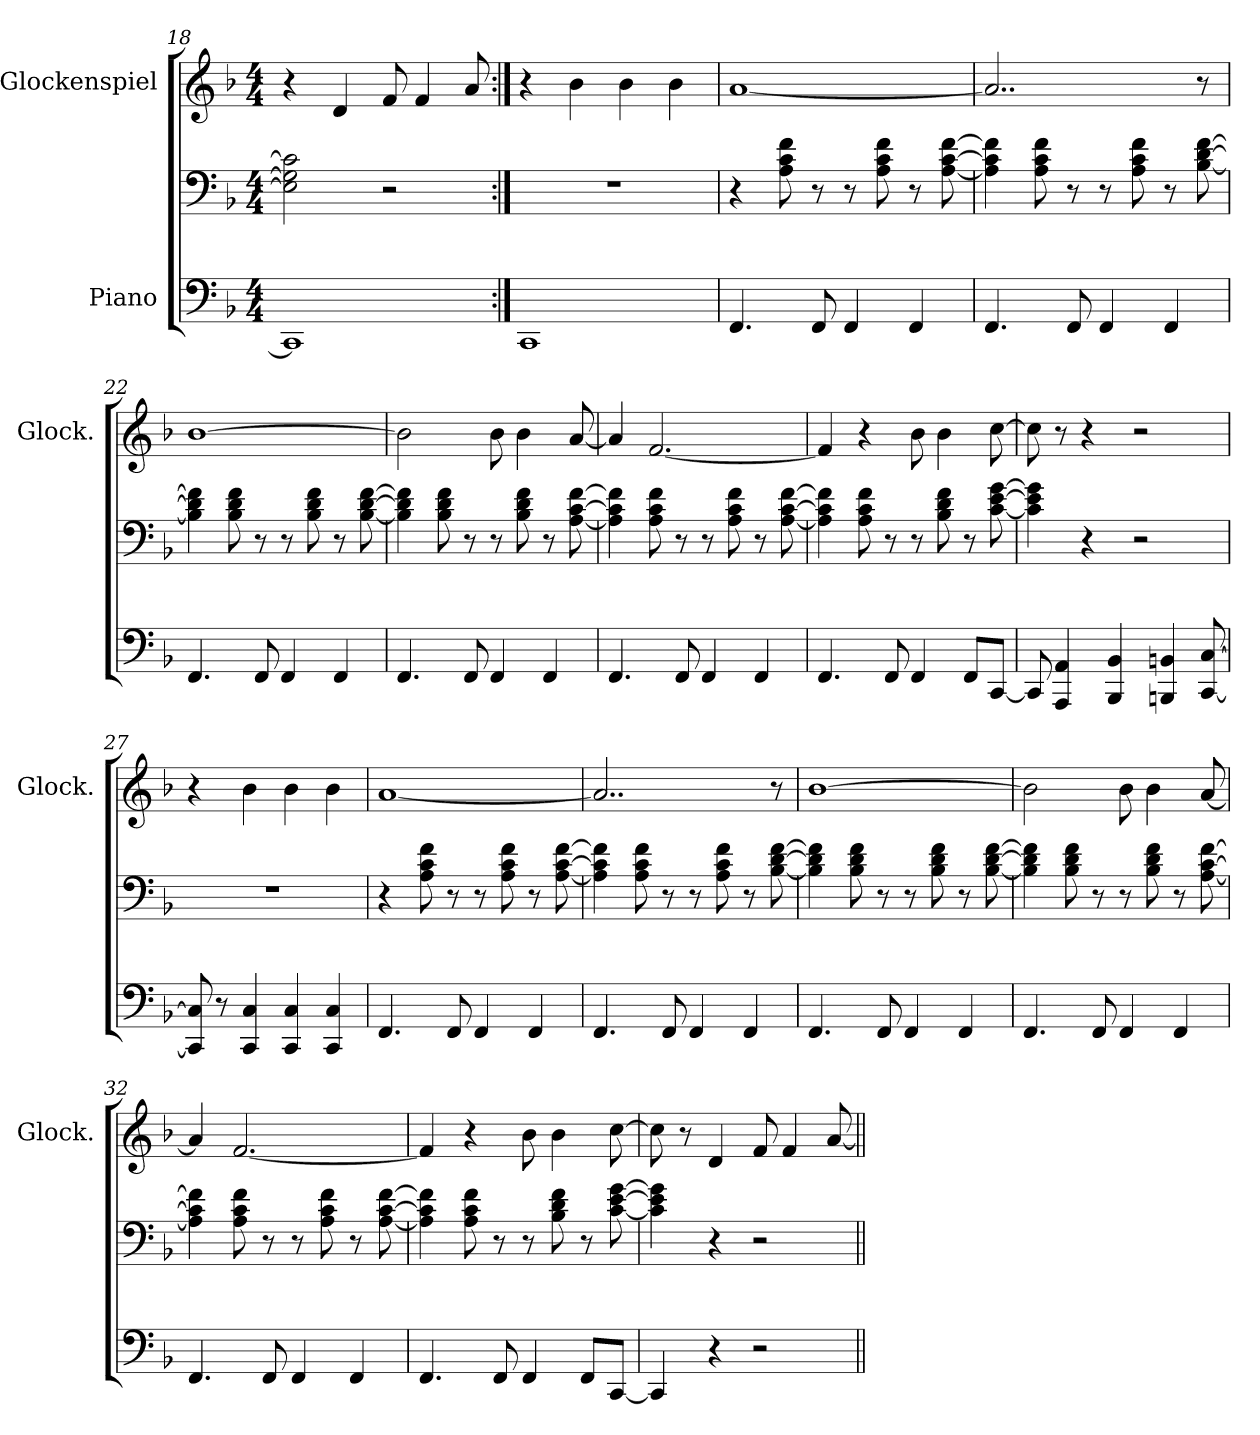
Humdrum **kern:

**kern	**kern	**kern
*part2	*part2	*part1
*staff3	*staff2	*staff1
*I"Piano	*	*I"Glockenspiel
*	*	*I'Glock.
*clefF4	*clefF4	*clefG2
*	*	*ITrd-14c-24
*k[b-]	*k[b-]	*k[b-]
*M4/4	*M4/4	*M4/4
=18	=18	=18
1CC]	2E\] 2G\] 2c\]	4r
.	.	4ddd/
.	2r	8fff/
.	.	4fff/
.	.	8aaa/
=19:|!	=19:|!	=19:|!
1CC	1r	4r
.	.	4bbb-\
.	.	4bbb-\
.	.	4bbb-\
=20	=20	=20
4.FF/	4r	[1aaa
.	8A\ 8c\ 8f\	.
8FF/	8r	.
4FF/	8r	.
.	8A\ 8c\ 8f\	.
4FF/	8r	.
.	[8A\ [8c\ [8f\	.
=21	=21	=21
4.FF/	4A\] 4c\] 4f\]	2..aaa/]
.	8A\ 8c\ 8f\	.
8FF/	8r	.
4FF/	8r	.
.	8A\ 8c\ 8f\	.
4FF/	8r	.
.	[8B-\ [8d\ [8f\	8r
!!LO:PB:g=z
=22	=22	=22
4.FF/	4B-\] 4d\] 4f\]	[1bbb-
.	8B-\ 8d\ 8f\	.
8FF/	8r	.
4FF/	8r	.
.	8B-\ 8d\ 8f\	.
4FF/	8r	.
.	[8B-\ [8d\ [8f\	.
=23	=23	=23
4.FF/	4B-\] 4d\] 4f\]	2bbb-\]
.	8B-\ 8d\ 8f\	.
8FF/	8r	.
4FF/	8r	8bbb-\
.	8B-\ 8d\ 8f\	4bbb-\
4FF/	8r	.
.	[8A\ [8c\ [8f\	[8aaa/
=24	=24	=24
4.FF/	4A\] 4c\] 4f\]	4aaa/]
.	8A\ 8c\ 8f\	[2.fff/
8FF/	8r	.
4FF/	8r	.
.	8A\ 8c\ 8f\	.
4FF/	8r	.
.	[8A\ [8c\ [8f\	.
=25	=25	=25
4.FF/	4A\] 4c\] 4f\]	4fff/]
.	8A\ 8c\ 8f\	4r
8FF/	8r	.
4FF/	8r	8bbb-\
.	8B-\ 8d\ 8f\	4bbb-\
8FF/L	8r	.
[8CC/J	[8c\ [8e\ [8g\	[8cccc\
=26	=26	=26
8CC/]	4c\] 4e\] 4g\]	8cccc\]
4AAA/ 4AA/	.	8r
.	4r	4r
4BBB-/ 4BB-/	.	.
.	2r	2r
4BBBn/ 4BBn/	.	.
[8CC/ [8C/	.	.
!!LO:LB:g=z
=27	=27	=27
8CC/] 8C/]	1r	4r
8r	.	.
4CC/ 4C/	.	4bbb-\
4CC/ 4C/	.	4bbb-\
4CC/ 4C/	.	4bbb-\
=28	=28	=28
4.FF/	4r	[1aaa
.	8A\ 8c\ 8f\	.
8FF/	8r	.
4FF/	8r	.
.	8A\ 8c\ 8f\	.
4FF/	8r	.
.	[8A\ [8c\ [8f\	.
=29	=29	=29
4.FF/	4A\] 4c\] 4f\]	2..aaa/]
.	8A\ 8c\ 8f\	.
8FF/	8r	.
4FF/	8r	.
.	8A\ 8c\ 8f\	.
4FF/	8r	.
.	[8B-\ [8d\ [8f\	8r
=30	=30	=30
4.FF/	4B-\] 4d\] 4f\]	[1bbb-
.	8B-\ 8d\ 8f\	.
8FF/	8r	.
4FF/	8r	.
.	8B-\ 8d\ 8f\	.
4FF/	8r	.
.	[8B-\ [8d\ [8f\	.
=31	=31	=31
4.FF/	4B-\] 4d\] 4f\]	2bbb-\]
.	8B-\ 8d\ 8f\	.
8FF/	8r	.
4FF/	8r	8bbb-\
.	8B-\ 8d\ 8f\	4bbb-\
4FF/	8r	.
.	[8A\ [8c\ [8f\	[8aaa/
!!LO:LB:g=z
=32	=32	=32
4.FF/	4A\] 4c\] 4f\]	4aaa/]
.	8A\ 8c\ 8f\	[2.fff/
8FF/	8r	.
4FF/	8r	.
.	8A\ 8c\ 8f\	.
4FF/	8r	.
.	[8A\ [8c\ [8f\	.
=33	=33	=33
4.FF/	4A\] 4c\] 4f\]	4fff/]
.	8A\ 8c\ 8f\	4r
8FF/	8r	.
4FF/	8r	8bbb-\
.	8B-\ 8d\ 8f\	4bbb-\
8FF/L	8r	.
[8CC/J	[8c\ [8e\ [8g\	[8cccc\
=34	=34	=34
4CC/]	4c\] 4e\] 4g\]	8cccc\]
.	.	8r
4r	4r	4ddd/
2r	2r	8fff/
.	.	4fff/
.	.	[8aaa/
=||	=||	=||
*-	*-	*-
